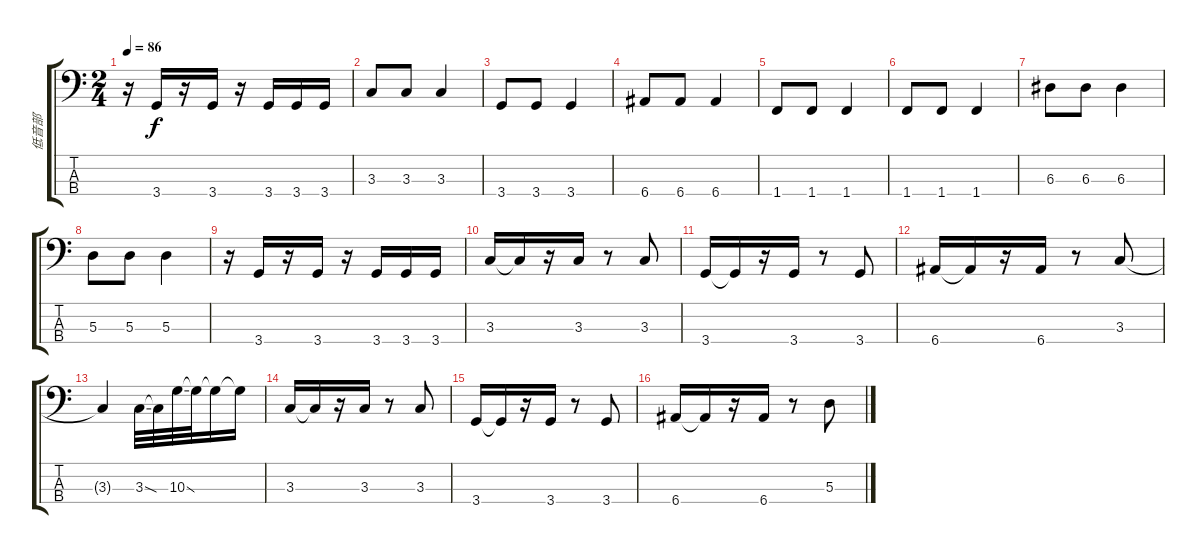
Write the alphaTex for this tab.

\track ("低音部" "低音部") {instrument electricbassfinger}
\staff {score tabs}
\tuning (G2 D2 A1 E1) {hide}
\ts (2 4)
\tempo 86
\clef f4
\ks c
r.16{dy f} 3.4.16 r.16 3.4.16 r.16 3.4.16 3.4.16 3.4.16 |
3.3.8 3.3.8 3.3.4 |
3.4.8 3.4.8 3.4.4 |
6.4.8 6.4.8 6.4.4 |
1.4.8 1.4.8 1.4.4 |
1.4.8 1.4.8 1.4.4 |
6.3.8 6.3.8 6.3.4 |
5.3.8 5.3.8 5.3.4 |
r.16 3.4.16 r.16 3.4.16 r.16 3.4.16 3.4.16 3.4.16 |
3.3.16 3.3{t}.16 r.16 3.3.16 r.8 3.3.8 |
3.4.16 3.4{t}.16 r.16 3.4.16 r.8 3.4.8 |
6.4.16 6.4{t}.16 r.16 6.4.16 r.8 3.3.8 |
3.3{t}.4 3.3{ss}.32 3.3{t}.32 10.3{ss}.32 10.3{t}.32 10.3{t}.16 10.3{t}.16 |
3.3.16 3.3{t}.16 r.16 3.3.16 r.8 3.3.8 |
3.4.16 3.4{t}.16 r.16 3.4.16 r.8 3.4.8 |
6.4.16 6.4{t}.16 r.16 6.4.16 r.8 5.3.8
